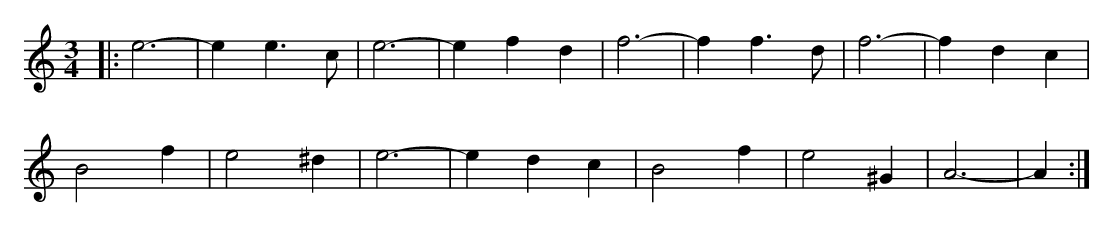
X:1
M:3/4
K:Amin
|:e6-|e2 e3 c|e6-|e2 f2 d2|f6-|f2 f3 d|f6-|f2 d2 c2|
B4 f2|e4 ^d2|e6-|e2 d2 c2|B4 f2|e4 ^G2|A6-|A2:|
